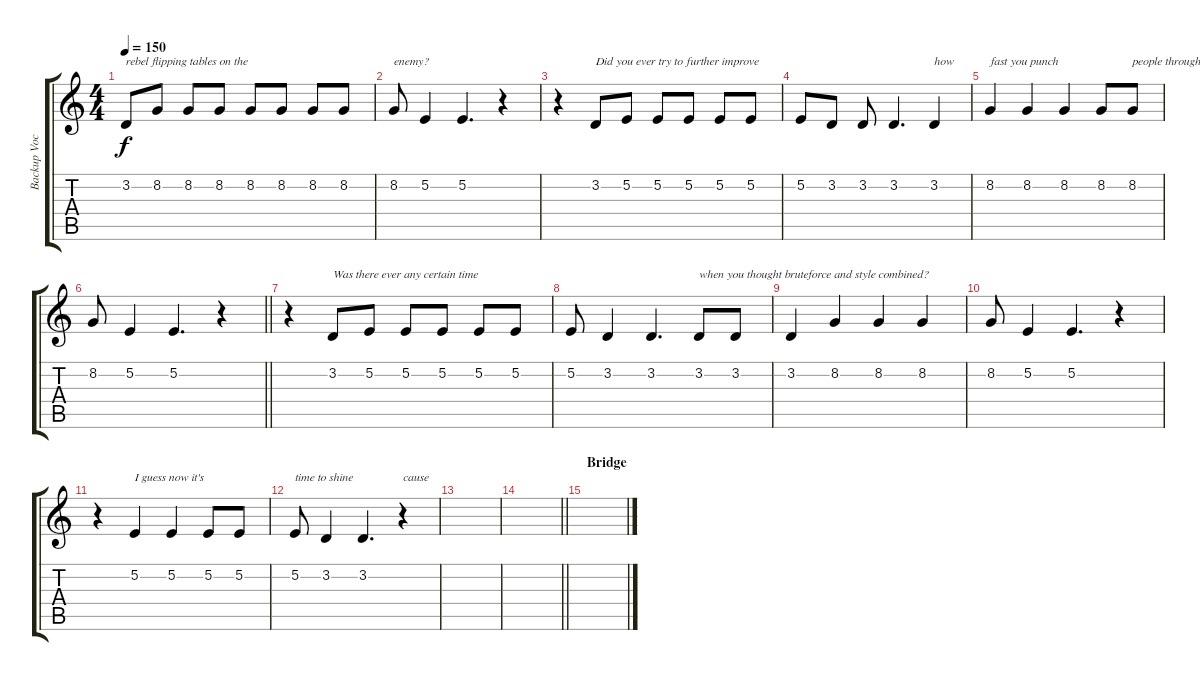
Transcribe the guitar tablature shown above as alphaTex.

\track ("Backup Vocals" "Backup Voc") {instrument altosax}
\staff {score tabs}
\tuning (E4 B3 G3 D3 A2 D2) {hide}
\ts (4 4)
\tempo 150
\clef g2
\ks c
3.2.8{txt "rebel flipping tables on the" dy f} 8.2.8 8.2.8 8.2.8 8.2.8 8.2.8 8.2.8 8.2.8 |
8.2.8{txt "enemy?"} 5.2.4 5.2.4{d} r.4 |
r.4 3.2.8{txt "Did you ever try to further improve"} 5.2.8 5.2.8 5.2.8 5.2.8 5.2.8 |
5.2.8 3.2.8 3.2.8 3.2.4{d} 3.2.4{txt "how"} |
8.2.4{txt "fast you punch"} 8.2.4 8.2.4 8.2.8 8.2.8{txt "people through the roof?"} |
\barLineRight lightlight
8.2.8 5.2.4 5.2.4{d} r.4 |
r.4 3.2.8{txt "Was there ever any certain time"} 5.2.8 5.2.8 5.2.8 5.2.8 5.2.8 |
5.2.8 3.2.4 3.2.4{d} 3.2.8{txt "when you thought bruteforce and style combined?"} 3.2.8 |
3.2.4 8.2.4 8.2.4 8.2.4 |
8.2.8 5.2.4 5.2.4{d} r.4 |
r.4 5.2.4{txt "I guess now it's "} 5.2.4 5.2.8 5.2.8 |
5.2.8{txt "time to shine"} 3.2.4 3.2.4{d} r.4{txt "cause"} |
|
\barLineRight lightlight
|
\section ("" "Bridge")
